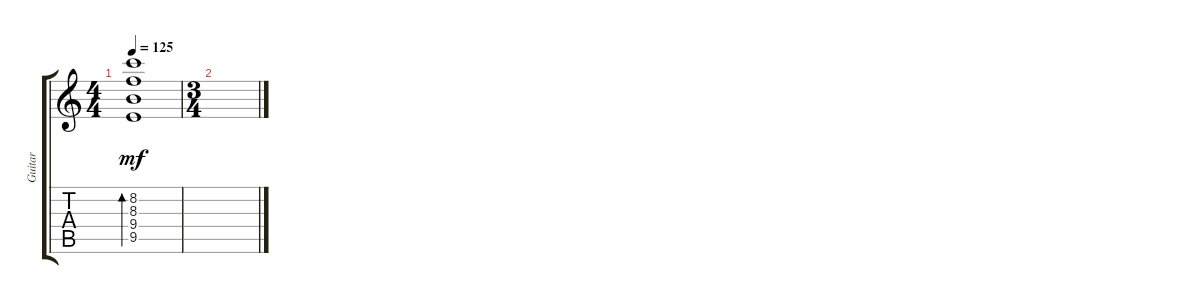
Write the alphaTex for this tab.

\track ("Guitar" "Guitar") {instrument electricguitarmuted}
\staff {score tabs}
\tuning (G4 E4 A3 D3 G2 C2) {hide}
\ts (4 4)
\tempo 125
\clef g2
\ks c
(8.2 8.3 9.4 9.5).1{bd 240 dy mf} |
\ts (3 4)
